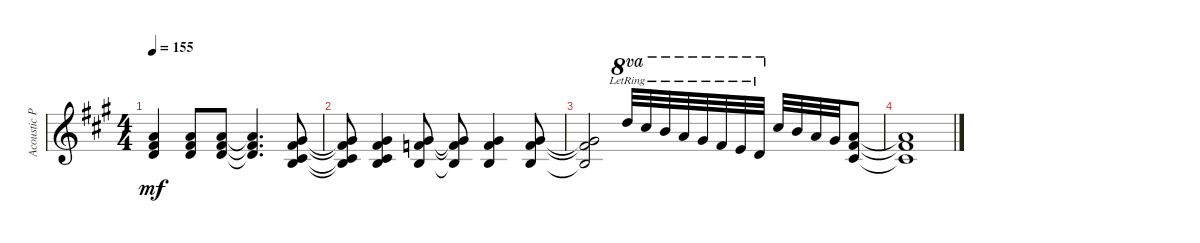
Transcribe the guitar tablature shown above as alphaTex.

\track ("Acoustic Piano" "Acoustic P") {instrument acousticgrandpiano}
\staff {score}
\tuning (E4 B3 G3 D3 A2 E2 B1) {hide}
\ts (4 4)
\tempo 155
\clef g2
\ks a
(5.1{t} 7.2{t} 7.3{t}).4{dy mf} (5.1 7.2 7.3).8 (5.1 7.2 7.3).8 (5.1{t} 7.2{t} 7.3{t}).4{d} (2.1 9.2 6.3 9.4).8 |
(2.1{t} 9.2{t} 6.3{t} 9.4{t}).8 (2.1 9.2 6.3 9.4).4 (1.1 0.2 13.3).8 (1.1{t} 0.2{t} 13.3{t}).8 (1.1 0.2 13.3).4 (1.1 0.2 13.3).8 |
(1.1{t} 0.2{t} 13.3{t}).2 22.1{lr}.32{ot 8va} 21.1{lr}.32{ot 8va} 19.1{lr}.32{ot 8va} 17.1{lr}.32{ot 8va} 16.1{lr}.32{ot 8va} 14.1{lr}.32{ot 8va} 12.1{lr}.32{ot 8va} 10.1{lr}.32{ot 8va} 9.1.32 7.1.32 5.1.32 4.1.32 (5.1 7.2 6.3).8 |
(5.1{t} 7.2{t} 6.3{t}).1
